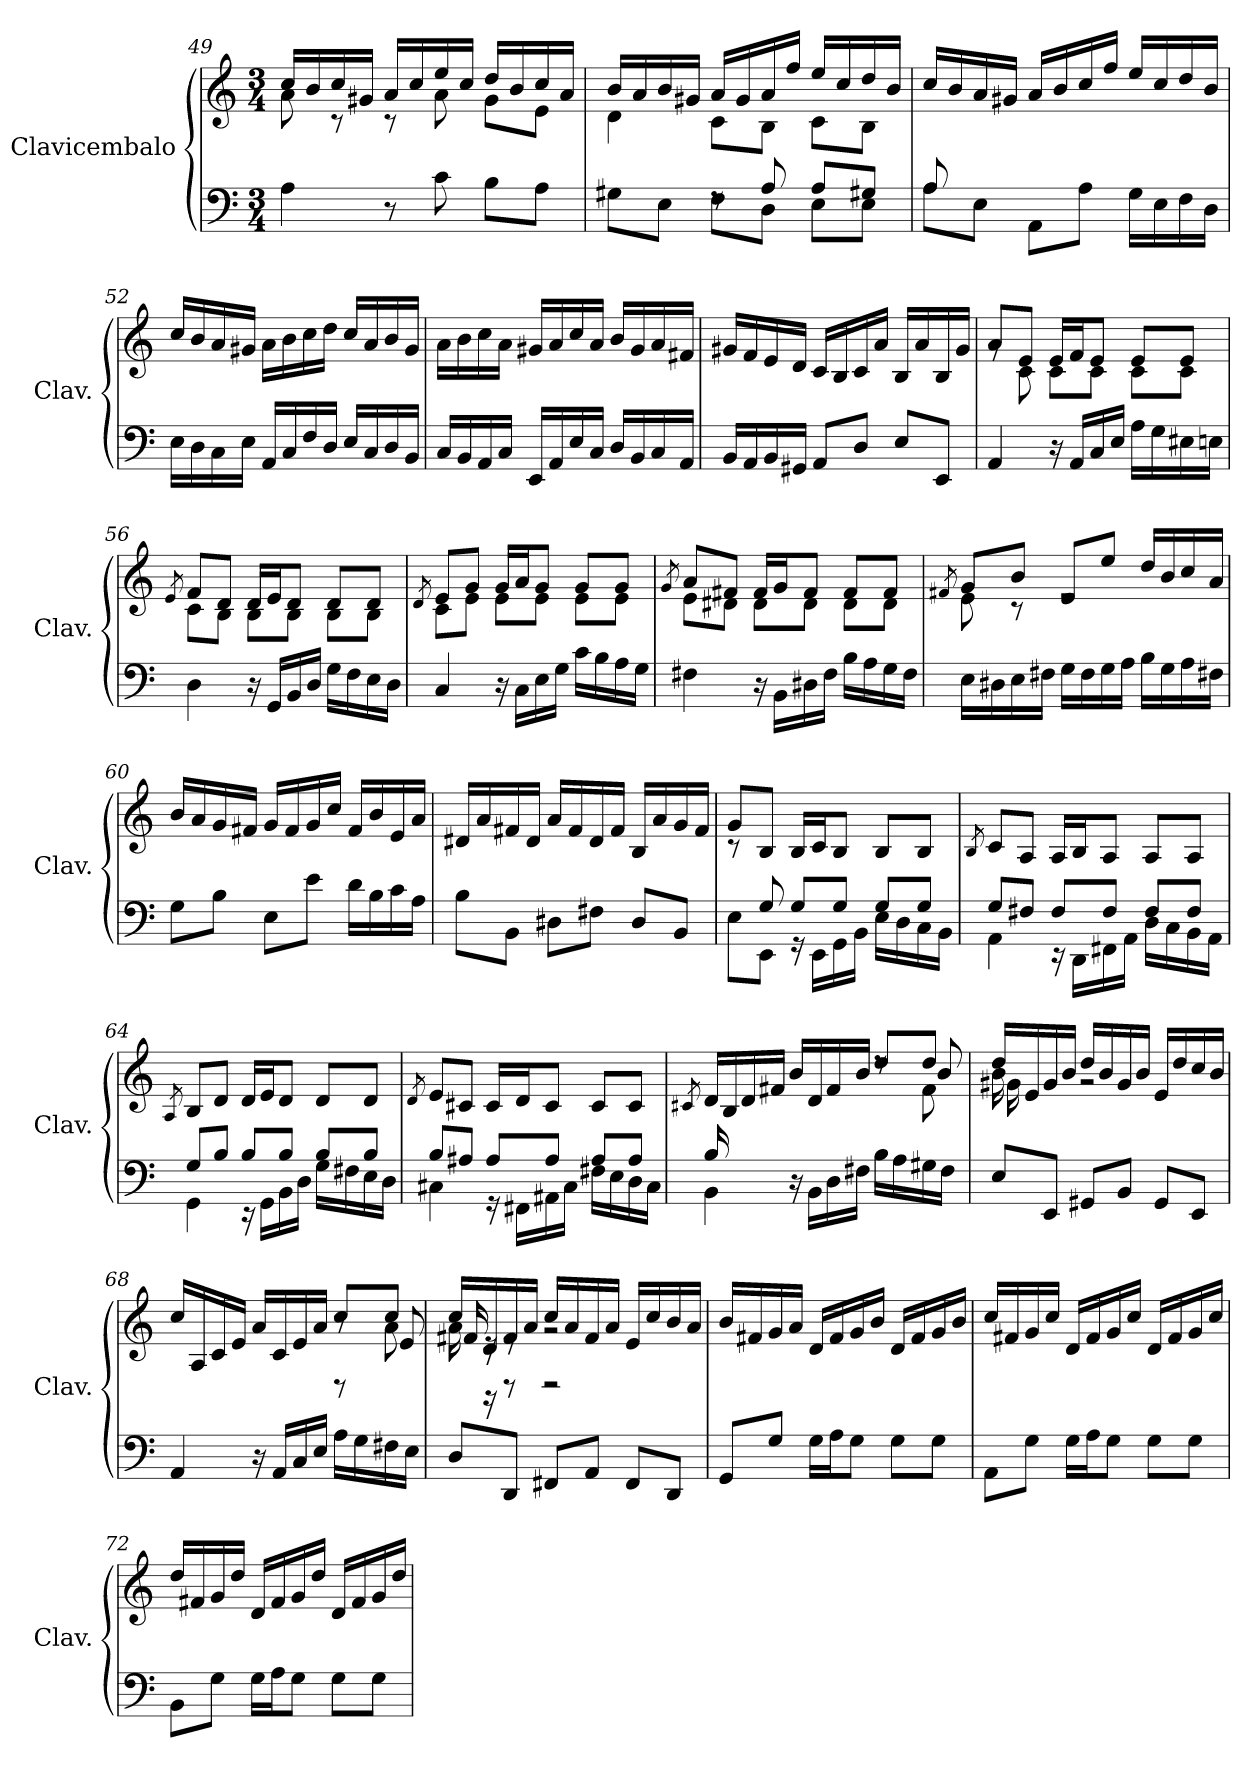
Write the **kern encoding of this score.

**kern	**kern
*part1	*part1
*staff2	*staff1
*I"Clavicembalo	*
*I'Clav.	*
*clefF4	*clefG2
*k[]	*k[]
*M3/4	*M3/4
=49	=49
*	*^
4A\	16cc/LL	8a\
.	16b/	.
.	16cc/	8r
.	16g#X/JJ	.
8r	16a/LL	8r
.	16cc/	.
8c\	16ee/	8a\
.	16cc/JJ	.
8B\L	16dd/LL	8g#\L
.	16b/	.
8A\J	16cc/	8e\J
.	16a/JJ	.
=50	=50	=50
*^	*	*
8G#X\L	4ryy	16b/LL	4d\
.	.	16a/	.
8E\J	.	16b/	.
.	.	16g#X/JJ	.
8rF	8F\L	16a/LL	8c\L
.	.	16g#/	.
8A/	8D\J	16a/	8B\J
.	.	16ff/JJ	.
8A/L	8E\L	16ee/LL	8c\L
.	.	16cc/	.
8G#X/J	8E\J	16dd/	8B\J
.	.	16b/JJ	.
*	*	*v	*v
=51	=51	=51
8A/	8A\L	16cc/LL
.	.	16b/
2ryy	8E\J	16a/
.	.	16g#X/JJ
.	8AA\L	16a/LL
.	.	16b/
.	8A\J	16cc/
.	.	16ff/JJ
.	16G\LL	16ee/LL
.	16E\	16cc/
8ryy	16F\	16dd/
.	16D\JJ	16b/JJ
*v	*v	*
!!LO:LB:g=z
=52	=52
16E\LL	16cc/LL
16D\	16b/
16C\	16a/
16E\JJ	16g#X/JJ
16AA/LL	16a\LL
16C/	16b\
16F/	16cc\
16D/JJ	16dd\JJ
16E/LL	16cc/LL
16C/	16a/
16D/	16b/
16BB/JJ	16g#/JJ
=53	=53
16C/LL	16a\LL
16BB/	16b\
16AA/	16cc\
16C/JJ	16a\JJ
16EE/LL	16g#X/LL
16AA/	16a/
16E/	16cc/
16C/JJ	16a/JJ
16D/LL	16b/LL
16BB/	16g#/
16C/	16a/
16AA/JJ	16f#X/JJ
=54	=54
16BB/LL	16g#X/LL
16AA/	16f/
16BB/	16e/
16GG#X/JJ	16d/JJ
8AA/L	16c/LL
.	16B/
8D/J	16c/
.	16a/JJ
8E/L	16B/LL
.	16a/
8EE/J	16B/
.	16g#/JJ
=55	=55
*	*^
4AA/	8a/L	8rg
.	8e/J	8c\
16r	16e/LL	8c\L
16AA/LL	16f/J	.
16C/	8e/J	8c\J
16E/JJ	.	.
16A\LL	8e/L	8c\L
16G\	.	.
16E#X\	8e/J	8c\J
16En\JJ	.	.
!!LO:LB:g=z	!!
=56	=56	=56
.	8qe/	.
4D\	8f/L	8c\L
.	8d/J	8B\J
16r	16d/LL	8B\L
16GG/LL	16e/J	.
16BB/	8d/J	8B\J
16D/JJ	.	.
16G\LL	8d/L	8B\L
16F\	.	.
16E\	8d/J	8B\J
16D\JJ	.	.
=57	=57	=57
.	8qd/	.
4C/	8e/L	8c\L
.	8g/J	8e\J
16r	16g/LL	8e\L
16C\LL	16a/J	.
16E\	8g/J	8e\J
16G\JJ	.	.
16c\LL	8g/L	8e\L
16B\	.	.
16A\	8g/J	8e\J
16G\JJ	.	.
=58	=58	=58
.	8qg/	.
4F#X\	8a/L	8e\L
.	8f#X/J	8d#X\J
16r	16f#/LL	8d#\L
16BB\LL	16g/J	.
16D#X\	8f#/J	8d#\J
16F#\JJ	.	.
16B\LL	8f#/L	8d#\L
16A\	.	.
16G\	8f#/J	8d#\J
16F#\JJ	.	.
=59	=59	=59
.	8qf#X/	.
16E\LL	8g/L	8e\
16D#X\	.	.
16E\	8b/J	8r
16F#X\JJ	.	.
16G\LL	8e/L	2re
16F#\	.	.
16G\	8ee/J	.
16A\JJ	.	.
16B\LL	16dd/LL	.
16G\	16b/	.
16A\	16cc/	.
16F#X\JJ	16a/JJ	.
*	*v	*v
!!LO:LB:g=z
=60	=60
8G\L	16b/LL
.	16a/
8B\J	16g/
.	16f#X/JJ
8E\L	16g/LL
.	16f#/
8e\J	16g/
.	16cc/JJ
16d\LL	16f#/LL
16B\	16b/
16c\	16e/
16A\JJ	16a/JJ
=61	=61
8B\L	16d#X/LL
.	16a/
8BB\J	16f#X/
.	16d#/JJ
8D#X\L	16a/LL
.	16f#/
8F#X\J	16d#/
.	16f#/JJ
8D#/L	16B/LL
.	16a/
8BB/J	16g/
.	16f#/JJ
=62	=62
*^	*^
8ryy	8E\L	8g/L	8rc
8G/	8EE\J	8B/J	2ryy
8G/L	16rGG	16B/LL	.
.	16EE\LL	16c/J	.
8G/J	16GG\	8B/J	.
.	16BB\JJ	.	.
8G/L	16E\LL	8B/L	.
.	16D\	.	.
8G/J	16C\	8B/J	8ryy
.	16BB\JJ	.	.
*	*	*v	*v
=63	=63	=63
.	.	8qB/
8G/L	4AA\	8c/L
8F#X/J	.	8A/J
8F#/L	16rEE	16A/LL
.	16DD\LL	16B/J
8F#/J	16FF#X\	8A/J
.	16AA\JJ	.
8F#/L	16D\LL	8A/L
.	16C\	.
8F#/J	16BB\	8A/J
.	16AA\JJ	.
!!LO:LB:g=z
=64	=64	=64
.	.	8qA/
8G/L	4GG\	8B/L
8B/J	.	8d/J
8B/L	16rEE	16d/LL
.	16GG\LL	16e/J
8B/J	16BB\	8d/J
.	16D\JJ	.
8B/L	16G\LL	8d/L
.	16F#X\	.
8B/J	16E\	8d/J
.	16D\JJ	.
=65	=65	=65
.	.	8qd/
8B/L	4C#X\	8e/L
8A#X/J	.	8c#X/J
8A#/L	16rGG	16c#/LL
.	16FF#X\LL	16d/J
8A#/J	16AA#X\	8c#/J
.	16C#\JJ	.
8A#/L	16F#X\LL	8c#/L
.	16E\	.
8A#/J	16D\	8c#/J
.	16C#\JJ	.
=66	=66	=66
.	.	8qc#X/
*	*	*^
*	*	*	*^
16B/	4BB\	16d/LL	2ryy	8ryy
2ryy	.	16B/	.	.
*	*	*	*v	*v
.	.	16d/	.
.	.	16f#X/JJ	.
.	16r	16b/LL	.
.	16BB\LL	16d/	.
.	16D\	16f#/	.
.	16F#X\JJ	16b/JJ	.
.	16B\LL	8dd/L	8rdd
8.ryy	16A\	.	.
*	*	*	*^
.	16G#X\	8dd/J	8b/	8f#\
.	16F#\JJ	.	.	.
*v	*v	*	*	*
!!LO:LB:g=z	!!	!!
=67	=67	=67	=67
8E/L	16dd/LL	16b\	16g#X\
.	16e/	8.ryy	2ryy
8EE/J	16g#/	.	.
.	16b/JJ	.	.
8GG#X/L	16dd/LL	2rg	.
.	16b/	.	.
8BB/J	16g#/	.	.
.	16b/JJ	.	.
8GG#/L	16e/LL	.	.
.	16dd/	.	8.ryy
8EE/J	16cc/	.	.
.	16b/JJ	.	.
=68	=68	=68	=68
4AA/	16cc/LL	2ryy	2ryy
.	16A/	.	.
.	16c/	.	.
.	16e/JJ	.	.
16r	16a/LL	.	.
16AA/LL	16c/	.	.
16C/	16e/	.	.
16E/JJ	16a/JJ	.	.
16A\LL	8cc/L	8r	8rD
16G\	.	.	.
16F#X\	8cc/J	8a\	8e/
16E\JJ	.	.	.
=69	=69	=69	=69
8D/L	16cc/LL	16a\	16f#X/
.	16d/	16re	16rBB
8DD/J	16f#/	8re	8rD
.	16a/JJ	.	.
8FF#X/L	16cc/LL	2rg	2rD
.	16a/	.	.
8AA/J	16f#/	.	.
.	16a/JJ	.	.
8FF#/L	16e/LL	.	.
.	16cc/	.	.
8DD/J	16b/	.	.
.	16a/JJ	.	.
*	*v	*v	*v
!!LO:PB:g=z
=70	=70
8GG/L	16b/LL
.	16f#X/
8G/J	16g/
.	16a/JJ
16G\LL	16d/LL
16A\J	16f#/
8G\J	16g/
.	16b/JJ
8G\L	16d/LL
.	16f#/
8G\J	16g/
.	16b/JJ
=71	=71
8AA\L	16cc/LL
.	16f#X/
8G\J	16g/
.	16cc/JJ
16G\LL	16d/LL
16A\J	16f#/
8G\J	16g/
.	16cc/JJ
8G\L	16d/LL
.	16f#/
8G\J	16g/
.	16cc/JJ
=72	=72
8BB\L	16dd/LL
.	16f#X/
8G\J	16g/
.	16dd/JJ
16G\LL	16d/LL
16A\J	16f#/
8G\J	16g/
.	16dd/JJ
8G\L	16d/LL
.	16f#/
8G\J	16g/
.	16dd/JJ
=	=
*-	*-
